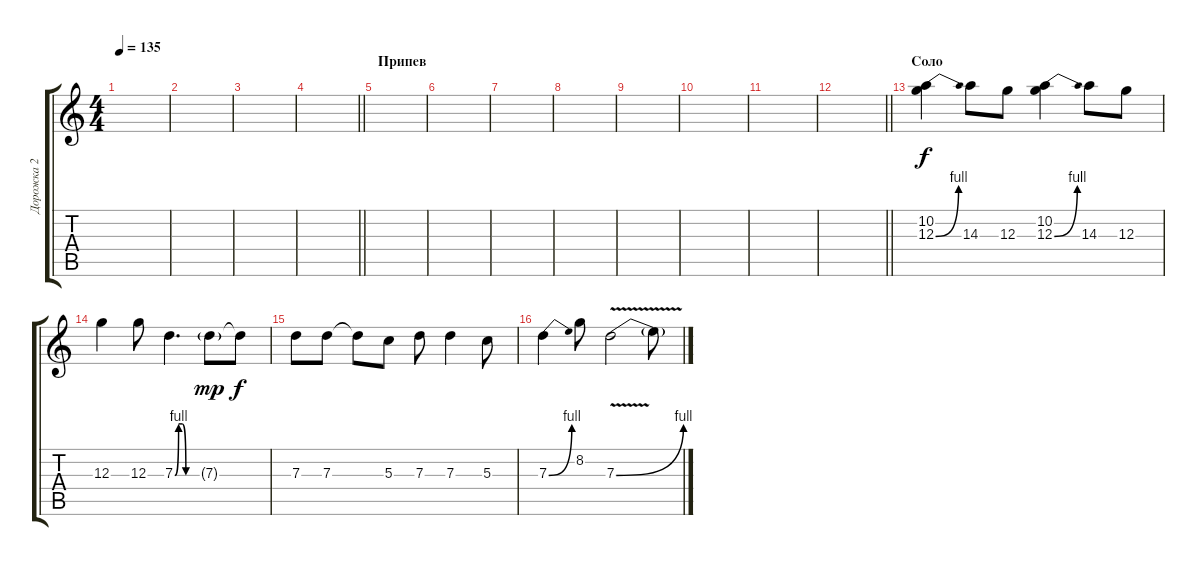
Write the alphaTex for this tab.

\track ("Дорожка 2" "Дорожка 2") {instrument electricguitarclean}
\staff {score tabs}
\tuning (E4 B3 G3 D3 A2 E2) {hide}
\ts (4 4)
\tempo 135
\clef g2
\ks c
|
|
|
\barLineRight lightlight
|
\section ("" "Припев")
|
|
|
|
|
|
|
\barLineRight lightlight
|
\section ("" "Соло")
(10.2 12.3{be (bend 0 0 60 4)}).4{instrument overdrivenguitar} 14.3.8 12.3.8 (10.2 12.3{be (bend 0 0 60 4)}).4 14.3.8 12.3.8 |
12.3.4 12.3.8 7.3{be (custom 0 0 10 4 20 4 30 0 60 0)}.4{d} 7.3{g}.8{dy mp} 7.3{t}.8{dy f} |
7.3.8 7.3.8 7.3{t}.8 5.3.8 7.3.8 7.3.4 5.3.8 |
7.3{be (bend 0 0 60 4)}.4 8.2.8 7.3{be (bend 0 0 60 4) v}.2 7.3{t}.8
